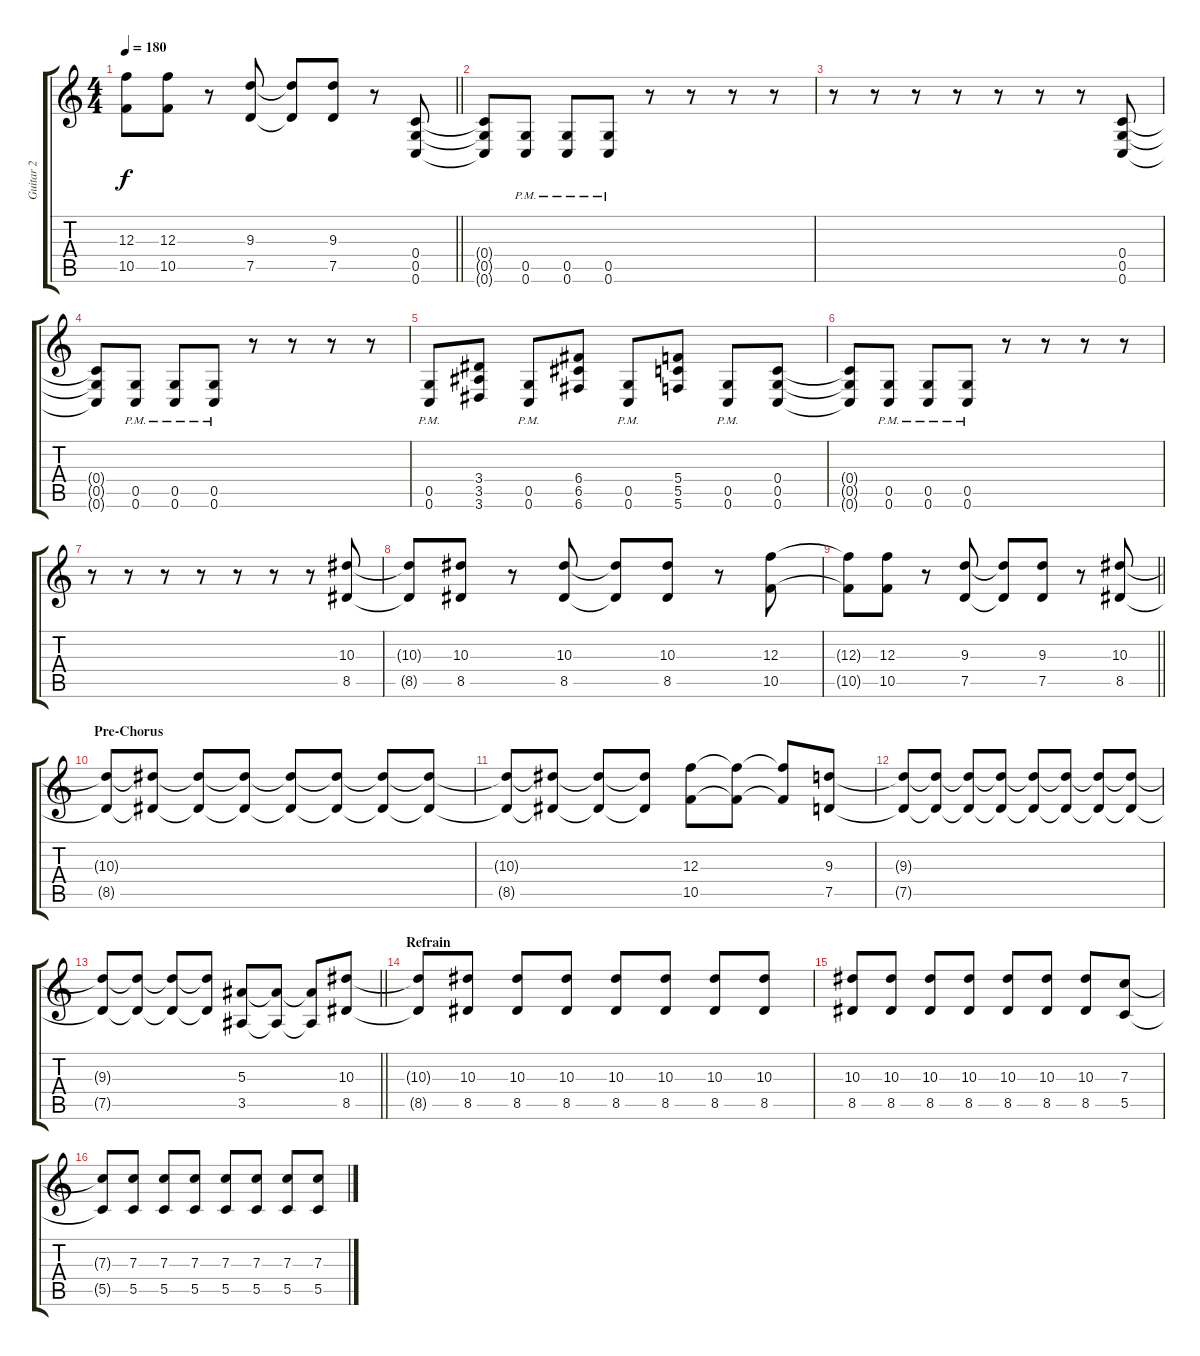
\track ("Guitar 2" "Guitar 2") {instrument distortionguitar}
\staff {score tabs}
\tuning (D4 A3 F3 C3 G2 C2) {hide}
\ts (4 4)
\tempo 180
\clef g2
\barLineRight lightlight
\ks c
(12.3{t} 10.5{t}).8{dy f} (12.3 10.5).8 r.8 (9.3 7.5).8 (9.3{t} 7.5{t}).8 (9.3 7.5).8 r.8 (0.4 0.5 0.6).8 |
(0.4{t} 0.5{t} 0.6{t}).8 (0.5{pm} 0.6{pm}).8 (0.5{pm} 0.6{pm}).8 (0.5{pm} 0.6{pm}).8 r.8 r.8 r.8 r.8 |
r.8 r.8 r.8 r.8 r.8 r.8 r.8 (0.4 0.5 0.6).8 |
(0.4{t} 0.5{t} 0.6{t}).8 (0.5{pm} 0.6{pm}).8 (0.5{pm} 0.6{pm}).8 (0.5{pm} 0.6{pm}).8 r.8 r.8 r.8 r.8 |
(0.5{pm} 0.6{pm}).8 (3.4 3.5 3.6).8 (0.5{pm} 0.6{pm}).8 (6.4 6.5 6.6).8 (0.5{pm} 0.6{pm}).8 (5.4 5.5 5.6).8 (0.5{pm} 0.6{pm}).8 (0.4 0.5 0.6).8 |
(0.4{t} 0.5{t} 0.6{t}).8 (0.5{pm} 0.6{pm}).8 (0.5{pm} 0.6{pm}).8 (0.5{pm} 0.6{pm}).8 r.8 r.8 r.8 r.8 |
r.8 r.8 r.8 r.8 r.8 r.8 r.8 (10.3 8.5).8 |
(10.3{t} 8.5{t}).8 (10.3 8.5).8 r.8 (10.3 8.5).8 (10.3{t} 8.5{t}).8 (10.3 8.5).8 r.8 (12.3 10.5).8 |
\barLineRight lightlight
(12.3{t} 10.5{t}).8 (12.3 10.5).8 r.8 (9.3 7.5).8 (9.3{t} 7.5{t}).8 (9.3 7.5).8 r.8 (10.3 8.5).8 |
\section ("" "Pre-Chorus")
(10.3{t} 8.5{t}).8 (10.3{t} 8.5{t}).8 (10.3{t} 8.5{t}).8 (10.3{t} 8.5{t}).8 (10.3{t} 8.5{t}).8 (10.3{t} 8.5{t}).8 (10.3{t} 8.5{t}).8 (10.3{t} 8.5{t}).8 |
(10.3{t} 8.5{t}).8 (10.3{t} 8.5{t}).8 (10.3{t} 8.5{t}).8 (10.3{t} 8.5{t}).8 (12.3 10.5).8 (12.3{t} 10.5{t}).8 (12.3{t} 10.5{t}).8 (9.3 7.5).8 |
(9.3{t} 7.5{t}).8 (9.3{t} 7.5{t}).8 (9.3{t} 7.5{t}).8 (9.3{t} 7.5{t}).8 (9.3{t} 7.5{t}).8 (9.3{t} 7.5{t}).8 (9.3{t} 7.5{t}).8 (9.3{t} 7.5{t}).8 |
\barLineRight lightlight
(9.3{t} 7.5{t}).8 (9.3{t} 7.5{t}).8 (9.3{t} 7.5{t}).8 (9.3{t} 7.5{t}).8 (5.3 3.5).8 (5.3{t} 3.5{t}).8 (5.3{t} 3.5{t}).8 (10.3 8.5).8 |
\section ("" "Refrain")
(10.3{t} 8.5{t}).8 (10.3 8.5).8 (10.3 8.5).8 (10.3 8.5).8 (10.3 8.5).8 (10.3 8.5).8 (10.3 8.5).8 (10.3 8.5).8 |
(10.3 8.5).8 (10.3 8.5).8 (10.3 8.5).8 (10.3 8.5).8 (10.3 8.5).8 (10.3 8.5).8 (10.3 8.5).8 (7.3 5.5).8 |
(7.3{t} 5.5{t}).8 (7.3 5.5).8 (7.3 5.5).8 (7.3 5.5).8 (7.3 5.5).8 (7.3 5.5).8 (7.3 5.5).8 (7.3 5.5).8
